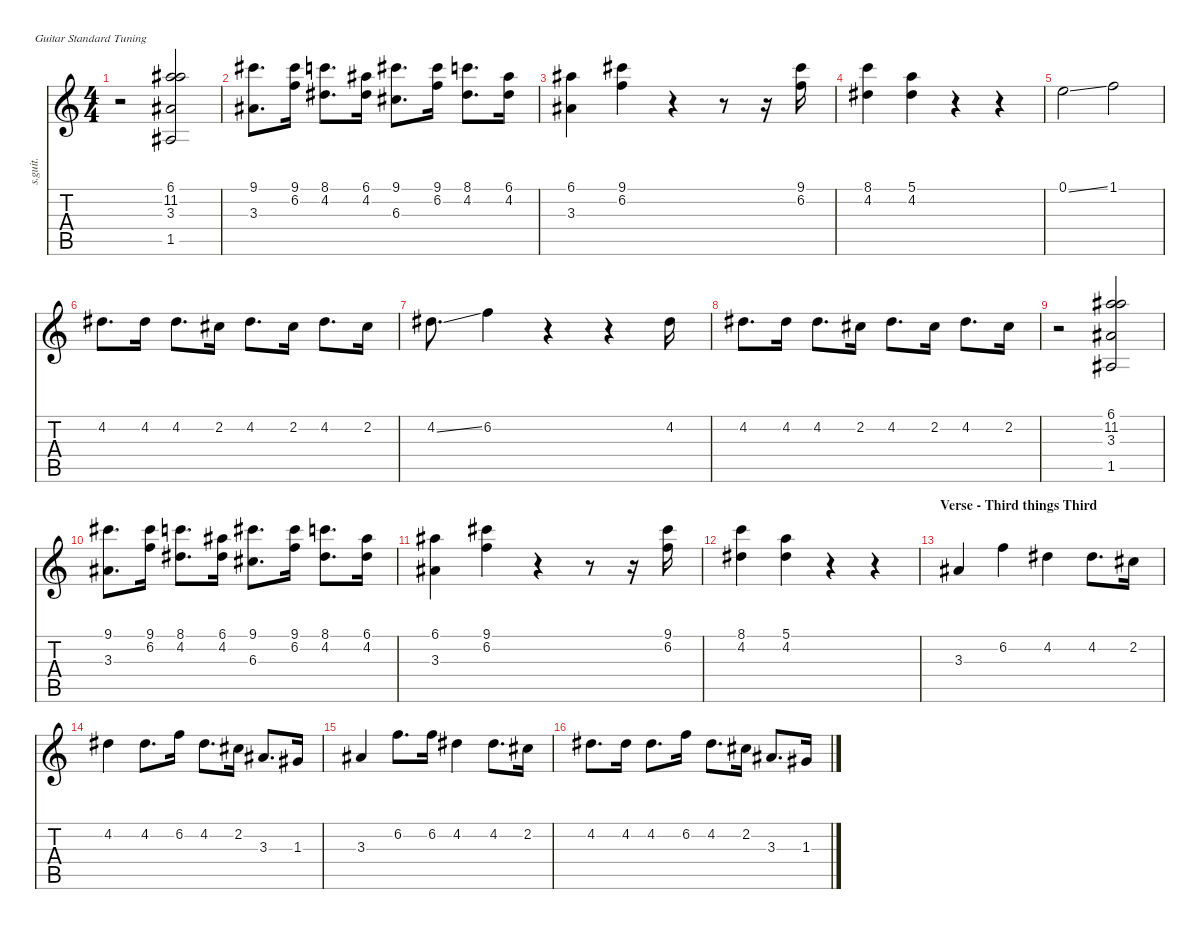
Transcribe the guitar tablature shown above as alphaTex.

\defaultSystemsLayout 4
\hideDynamics
\bracketExtendMode nobrackets
\track ("Dan Reynolds - Vocals" "s.guit.") {instrument lead6voice}
\staff {score tabs}
\tuning (E4 B3 G3 D3 A2 E2)
\displaytranspose 12
\ts (4 4)
\tempo (125 hide)
\clef g2
\ks c
r.2{dy f} (6.1{acc #} 11.2{acc #} 3.3{acc #} 1.5{acc #}).2{lyrics (0 "") lyrics (1 "") lyrics (2 "") lyrics (3 "") lyrics (4 "")} |
(9.1{acc #} 3.3{acc #}).8{d lyrics (0 "") lyrics (1 "") lyrics (2 "") lyrics (3 "") lyrics (4 "")} (9.1{acc #} 6.2).16{lyrics (0 "") lyrics (1 "") lyrics (2 "") lyrics (3 "") lyrics (4 "")} (8.1 4.2{acc #}).8{d lyrics (0 "") lyrics (1 "") lyrics (2 "") lyrics (3 "") lyrics (4 "")} (6.1{acc #} 4.2{acc #}).16{lyrics (0 "") lyrics (1 "") lyrics (2 "") lyrics (3 "") lyrics (4 "")} (9.1{acc #} 6.3{acc #}).8{d lyrics (0 "") lyrics (1 "") lyrics (2 "") lyrics (3 "") lyrics (4 "")} (9.1{acc #} 6.2).16{lyrics (0 "") lyrics (1 "") lyrics (2 "") lyrics (3 "") lyrics (4 "")} (8.1 4.2{acc #}).8{d lyrics (0 "") lyrics (1 "") lyrics (2 "") lyrics (3 "") lyrics (4 "")} (6.1{acc #} 4.2{acc #}).16{lyrics (0 "") lyrics (1 "") lyrics (2 "") lyrics (3 "") lyrics (4 "")} |
(6.1{acc #} 3.3{acc #}).4{lyrics (0 "") lyrics (1 "") lyrics (2 "") lyrics (3 "") lyrics (4 "")} (9.1{acc #} 6.2).4{lyrics (0 "") lyrics (1 "") lyrics (2 "") lyrics (3 "") lyrics (4 "")} r.4 r.8 r.16 (9.1{acc #} 6.2).16{lyrics (0 "") lyrics (1 "") lyrics (2 "") lyrics (3 "") lyrics (4 "")} |
(8.1 4.2{acc #}).4{lyrics (0 "") lyrics (1 "") lyrics (2 "") lyrics (3 "") lyrics (4 "")} (5.1 4.2{acc #}).4{lyrics (0 "") lyrics (1 "") lyrics (2 "") lyrics (3 "") lyrics (4 "")} r.4 r.4 |
0.1{ss}.2{lyrics (0 "") lyrics (1 "") lyrics (2 "") lyrics (3 "") lyrics (4 "")} 1.1.2{lyrics (0 "") lyrics (1 "") lyrics (2 "") lyrics (3 "") lyrics (4 "")} |
4.2{acc #}.8{d lyrics (0 "") lyrics (1 "") lyrics (2 "") lyrics (3 "") lyrics (4 "")} 4.2{acc #}.16{lyrics (0 "") lyrics (1 "") lyrics (2 "") lyrics (3 "") lyrics (4 "")} 4.2{acc #}.8{d lyrics (0 "") lyrics (1 "") lyrics (2 "") lyrics (3 "") lyrics (4 "")} 2.2{acc #}.16{lyrics (0 "") lyrics (1 "") lyrics (2 "") lyrics (3 "") lyrics (4 "")} 4.2{acc #}.8{d lyrics (0 "") lyrics (1 "") lyrics (2 "") lyrics (3 "") lyrics (4 "")} 2.2{acc #}.16{lyrics (0 "") lyrics (1 "") lyrics (2 "") lyrics (3 "") lyrics (4 "")} 4.2{acc #}.8{d lyrics (0 "") lyrics (1 "") lyrics (2 "") lyrics (3 "") lyrics (4 "")} 2.2{acc #}.16{lyrics (0 "") lyrics (1 "") lyrics (2 "") lyrics (3 "") lyrics (4 "")} |
4.2{ss acc #}.8{d lyrics (0 "") lyrics (1 "") lyrics (2 "") lyrics (3 "") lyrics (4 "")} 6.2.4{lyrics (0 "") lyrics (1 "") lyrics (2 "") lyrics (3 "") lyrics (4 "")} r.4 r.4 4.2{acc #}.16{lyrics (0 "") lyrics (1 "") lyrics (2 "") lyrics (3 "") lyrics (4 "")} |
4.2{acc #}.8{d lyrics (0 "") lyrics (1 "") lyrics (2 "") lyrics (3 "") lyrics (4 "")} 4.2{acc #}.16{lyrics (0 "") lyrics (1 "") lyrics (2 "") lyrics (3 "") lyrics (4 "")} 4.2{acc #}.8{d lyrics (0 "") lyrics (1 "") lyrics (2 "") lyrics (3 "") lyrics (4 "")} 2.2{acc #}.16{lyrics (0 "") lyrics (1 "") lyrics (2 "") lyrics (3 "") lyrics (4 "")} 4.2{acc #}.8{d lyrics (0 "") lyrics (1 "") lyrics (2 "") lyrics (3 "") lyrics (4 "")} 2.2{acc #}.16{lyrics (0 "") lyrics (1 "") lyrics (2 "") lyrics (3 "") lyrics (4 "")} 4.2{acc #}.8{d lyrics (0 "") lyrics (1 "") lyrics (2 "") lyrics (3 "") lyrics (4 "")} 2.2{acc #}.16{lyrics (0 "") lyrics (1 "") lyrics (2 "") lyrics (3 "") lyrics (4 "")} |
r.2 (6.1{acc #} 11.2{acc #} 3.3{acc #} 1.5{acc #}).2{lyrics (0 "") lyrics (1 "") lyrics (2 "") lyrics (3 "") lyrics (4 "")} |
(9.1{acc #} 3.3{acc #}).8{d lyrics (0 "") lyrics (1 "") lyrics (2 "") lyrics (3 "") lyrics (4 "")} (9.1{acc #} 6.2).16{lyrics (0 "") lyrics (1 "") lyrics (2 "") lyrics (3 "") lyrics (4 "")} (8.1 4.2{acc #}).8{d lyrics (0 "") lyrics (1 "") lyrics (2 "") lyrics (3 "") lyrics (4 "")} (6.1{acc #} 4.2{acc #}).16{lyrics (0 "") lyrics (1 "") lyrics (2 "") lyrics (3 "") lyrics (4 "")} (9.1{acc #} 6.3{acc #}).8{d lyrics (0 "") lyrics (1 "") lyrics (2 "") lyrics (3 "") lyrics (4 "")} (9.1{acc #} 6.2).16{lyrics (0 "") lyrics (1 "") lyrics (2 "") lyrics (3 "") lyrics (4 "")} (8.1 4.2{acc #}).8{d lyrics (0 "") lyrics (1 "") lyrics (2 "") lyrics (3 "") lyrics (4 "")} (6.1{acc #} 4.2{acc #}).16{lyrics (0 "") lyrics (1 "") lyrics (2 "") lyrics (3 "") lyrics (4 "")} |
(6.1{acc #} 3.3{acc #}).4{lyrics (0 "") lyrics (1 "") lyrics (2 "") lyrics (3 "") lyrics (4 "")} (9.1{acc #} 6.2).4{lyrics (0 "") lyrics (1 "") lyrics (2 "") lyrics (3 "") lyrics (4 "")} r.4 r.8 r.16 (9.1{acc #} 6.2).16{lyrics (0 "") lyrics (1 "") lyrics (2 "") lyrics (3 "") lyrics (4 "")} |
(8.1 4.2{acc #}).4{lyrics (0 "") lyrics (1 "") lyrics (2 "") lyrics (3 "") lyrics (4 "")} (5.1 4.2{acc #}).4{lyrics (0 "") lyrics (1 "") lyrics (2 "") lyrics (3 "") lyrics (4 "")} r.4 r.4 |
\section ("" "Verse - Third things Third")
3.3{acc #}.4{lyrics (0 "") lyrics (1 "") lyrics (2 "") lyrics (3 "") lyrics (4 "")} 6.2.4{lyrics (0 "") lyrics (1 "") lyrics (2 "") lyrics (3 "") lyrics (4 "")} 4.2{acc #}.4{lyrics (0 "") lyrics (1 "") lyrics (2 "") lyrics (3 "") lyrics (4 "")} 4.2{acc #}.8{d lyrics (0 "") lyrics (1 "") lyrics (2 "") lyrics (3 "") lyrics (4 "")} 2.2{acc #}.16{lyrics (0 "") lyrics (1 "") lyrics (2 "") lyrics (3 "") lyrics (4 "")} |
4.2{acc #}.4{lyrics (0 "") lyrics (1 "") lyrics (2 "") lyrics (3 "") lyrics (4 "")} 4.2{acc #}.8{d lyrics (0 "") lyrics (1 "") lyrics (2 "") lyrics (3 "") lyrics (4 "")} 6.2.16{lyrics (0 "") lyrics (1 "") lyrics (2 "") lyrics (3 "") lyrics (4 "")} 4.2{acc #}.8{d lyrics (0 "") lyrics (1 "") lyrics (2 "") lyrics (3 "") lyrics (4 "")} 2.2{acc #}.16{lyrics (0 "") lyrics (1 "") lyrics (2 "") lyrics (3 "") lyrics (4 "")} 3.3{acc #}.8{d lyrics (0 "") lyrics (1 "") lyrics (2 "") lyrics (3 "") lyrics (4 "")} 1.3{acc #}.16{lyrics (0 "") lyrics (1 "") lyrics (2 "") lyrics (3 "") lyrics (4 "")} |
3.3{acc #}.4{lyrics (0 "") lyrics (1 "") lyrics (2 "") lyrics (3 "") lyrics (4 "")} 6.2.8{d lyrics (0 "") lyrics (1 "") lyrics (2 "") lyrics (3 "") lyrics (4 "")} 6.2.16{lyrics (0 "") lyrics (1 "") lyrics (2 "") lyrics (3 "") lyrics (4 "")} 4.2{acc #}.4{lyrics (0 "") lyrics (1 "") lyrics (2 "") lyrics (3 "") lyrics (4 "")} 4.2{acc #}.8{d lyrics (0 "") lyrics (1 "") lyrics (2 "") lyrics (3 "") lyrics (4 "")} 2.2{acc #}.16{lyrics (0 "") lyrics (1 "") lyrics (2 "") lyrics (3 "") lyrics (4 "")} |
4.2{acc #}.8{d lyrics (0 "") lyrics (1 "") lyrics (2 "") lyrics (3 "") lyrics (4 "")} 4.2{acc #}.16{lyrics (0 "") lyrics (1 "") lyrics (2 "") lyrics (3 "") lyrics (4 "")} 4.2{acc #}.8{d lyrics (0 "") lyrics (1 "") lyrics (2 "") lyrics (3 "") lyrics (4 "")} 6.2.16{lyrics (0 "") lyrics (1 "") lyrics (2 "") lyrics (3 "") lyrics (4 "")} 4.2{acc #}.8{d lyrics (0 "") lyrics (1 "") lyrics (2 "") lyrics (3 "") lyrics (4 "")} 2.2{acc #}.16{lyrics (0 "") lyrics (1 "") lyrics (2 "") lyrics (3 "") lyrics (4 "")} 3.3{acc #}.8{d lyrics (0 "") lyrics (1 "") lyrics (2 "") lyrics (3 "") lyrics (4 "")} 1.3{acc #}.16{lyrics (0 "") lyrics (1 "") lyrics (2 "") lyrics (3 "") lyrics (4 "")}
